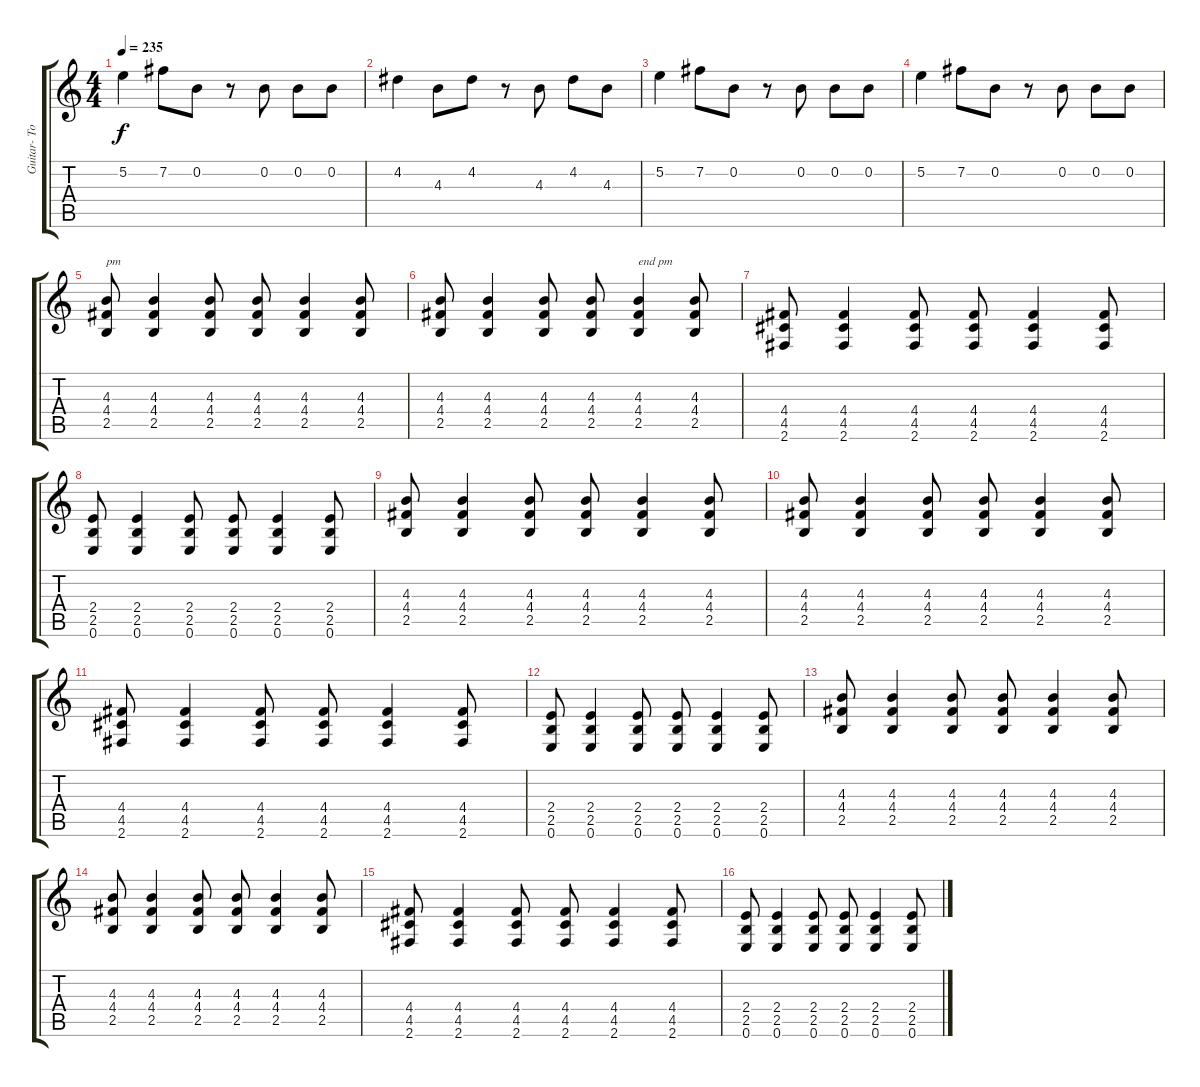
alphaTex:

\track ("Guitar- Tom DeLonge" "Guitar- To") {instrument electricguitarclean}
\staff {score tabs}
\tuning (E4 B3 G3 D3 A2 E2) {hide}
\ts (4 4)
\tempo 235
\clef g2
\ks c
5.2.4{dy f} 7.2.8 0.2.8 r.8 0.2.8 0.2.8 0.2.8 |
4.2.4 4.3.8 4.2.8 r.8 4.3.8 4.2.8 4.3.8 |
5.2.4 7.2.8 0.2.8 r.8 0.2.8 0.2.8 0.2.8 |
5.2.4 7.2.8 0.2.8 r.8 0.2.8 0.2.8 0.2.8 |
(4.3 4.4 2.5).8{txt "pm"} (4.3 4.4 2.5).4 (4.3 4.4 2.5).8 (4.3 4.4 2.5).8 (4.3 4.4 2.5).4 (4.3 4.4 2.5).8 |
(4.3 4.4 2.5).8 (4.3 4.4 2.5).4 (4.3 4.4 2.5).8 (4.3 4.4 2.5).8 (4.3 4.4 2.5).4{txt "end pm"} (4.3 4.4 2.5).8 |
(4.4 4.5 2.6).8 (4.4 4.5 2.6).4 (4.4 4.5 2.6).8 (4.4 4.5 2.6).8 (4.4 4.5 2.6).4 (4.4 4.5 2.6).8 |
(2.4 2.5 0.6).8 (2.4 2.5 0.6).4 (2.4 2.5 0.6).8 (2.4 2.5 0.6).8 (2.4 2.5 0.6).4 (2.4 2.5 0.6).8 |
(4.3 4.4 2.5).8 (4.3 4.4 2.5).4 (4.3 4.4 2.5).8 (4.3 4.4 2.5).8 (4.3 4.4 2.5).4 (4.3 4.4 2.5).8 |
(4.3 4.4 2.5).8 (4.3 4.4 2.5).4 (4.3 4.4 2.5).8 (4.3 4.4 2.5).8 (4.3 4.4 2.5).4 (4.3 4.4 2.5).8 |
(4.4 4.5 2.6).8 (4.4 4.5 2.6).4 (4.4 4.5 2.6).8 (4.4 4.5 2.6).8 (4.4 4.5 2.6).4 (4.4 4.5 2.6).8 |
(2.4 2.5 0.6).8 (2.4 2.5 0.6).4 (2.4 2.5 0.6).8 (2.4 2.5 0.6).8 (2.4 2.5 0.6).4 (2.4 2.5 0.6).8 |
(4.3 4.4 2.5).8 (4.3 4.4 2.5).4 (4.3 4.4 2.5).8 (4.3 4.4 2.5).8 (4.3 4.4 2.5).4 (4.3 4.4 2.5).8 |
(4.3 4.4 2.5).8 (4.3 4.4 2.5).4 (4.3 4.4 2.5).8 (4.3 4.4 2.5).8 (4.3 4.4 2.5).4 (4.3 4.4 2.5).8 |
(4.4 4.5 2.6).8 (4.4 4.5 2.6).4 (4.4 4.5 2.6).8 (4.4 4.5 2.6).8 (4.4 4.5 2.6).4 (4.4 4.5 2.6).8 |
(2.4 2.5 0.6).8 (2.4 2.5 0.6).4 (2.4 2.5 0.6).8 (2.4 2.5 0.6).8 (2.4 2.5 0.6).4 (2.4 2.5 0.6).8
